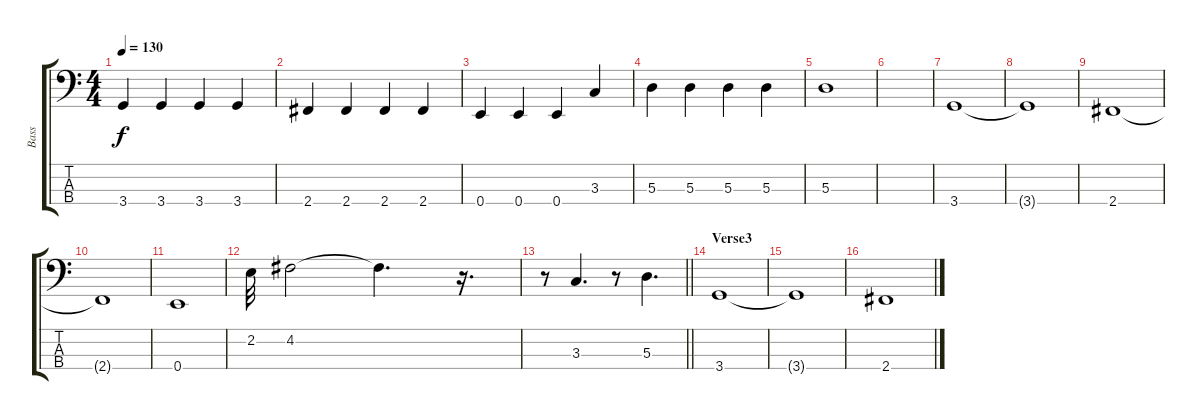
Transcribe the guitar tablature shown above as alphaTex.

\track ("Bass" "Bass") {instrument electricbassfinger}
\staff {score tabs}
\tuning (G2 D2 A1 E1) {hide}
\ts (4 4)
\tempo 130
\clef f4
\ks c
3.4.4{dy f} 3.4.4 3.4.4 3.4.4 |
2.4.4 2.4.4 2.4.4 2.4.4 |
0.4.4 0.4.4 0.4.4 3.3.4 |
5.3.4 5.3.4 5.3.4 5.3.4 |
5.3.1 |
|
3.4.1 |
3.4{t}.1 |
2.4.1 |
2.4{t}.1 |
0.4.1 |
2.2.32 4.2.2 4.2{t}.4{d} r.16{d} |
\barLineRight lightlight
r.8 3.3.4{d} r.8 5.3.4{d} |
\section ("" "Verse3")
3.4.1 |
3.4{t}.1 |
2.4.1
